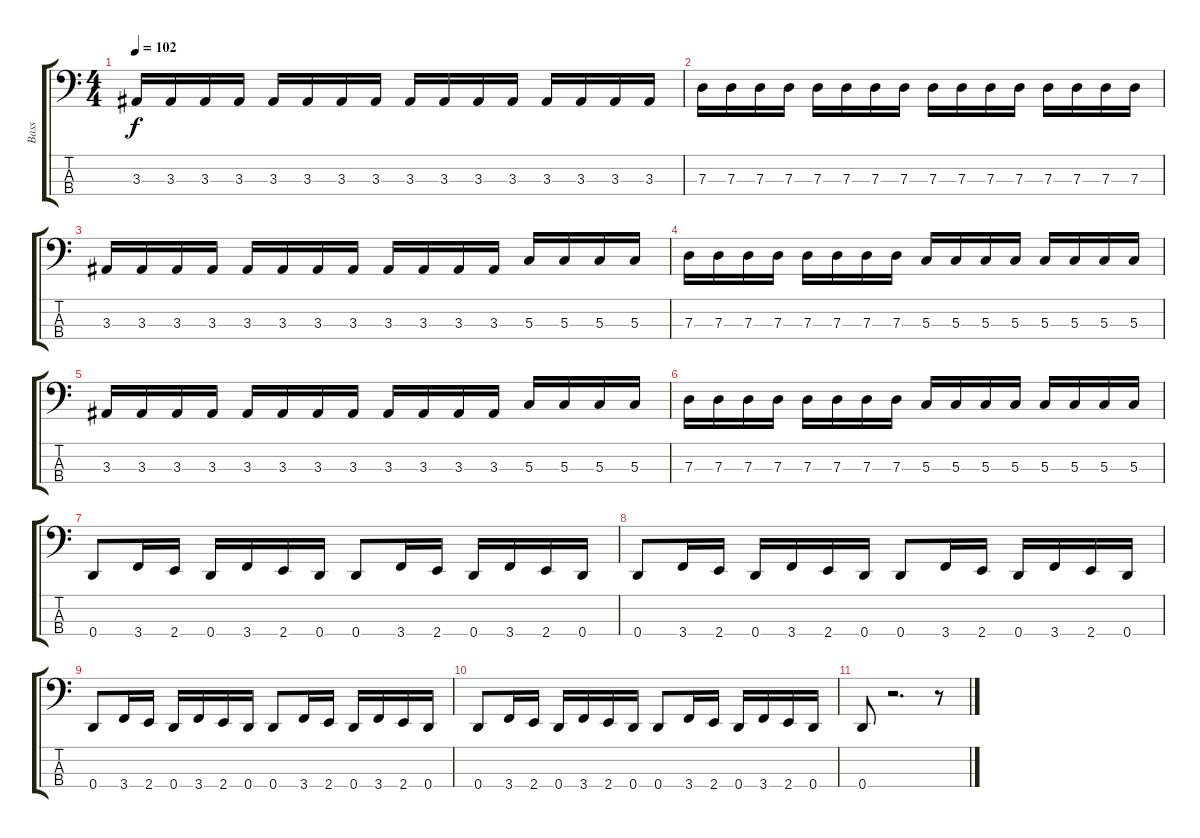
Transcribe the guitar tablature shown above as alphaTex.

\track ("Bass" "Bass") {instrument electricbasspick}
\staff {score tabs}
\tuning (F2 C2 G1 D1) {hide}
\ts (4 4)
\tempo 102
\clef f4
\ks c
3.3.16{dy f} 3.3.16 3.3.16 3.3.16 3.3.16 3.3.16 3.3.16 3.3.16 3.3.16 3.3.16 3.3.16 3.3.16 3.3.16 3.3.16 3.3.16 3.3.16 |
7.3.16 7.3.16 7.3.16 7.3.16 7.3.16 7.3.16 7.3.16 7.3.16 7.3.16 7.3.16 7.3.16 7.3.16 7.3.16 7.3.16 7.3.16 7.3.16 |
3.3.16 3.3.16 3.3.16 3.3.16 3.3.16 3.3.16 3.3.16 3.3.16 3.3.16 3.3.16 3.3.16 3.3.16 5.3.16 5.3.16 5.3.16 5.3.16 |
7.3.16 7.3.16 7.3.16 7.3.16 7.3.16 7.3.16 7.3.16 7.3.16 5.3.16 5.3.16 5.3.16 5.3.16 5.3.16 5.3.16 5.3.16 5.3.16 |
3.3.16 3.3.16 3.3.16 3.3.16 3.3.16 3.3.16 3.3.16 3.3.16 3.3.16 3.3.16 3.3.16 3.3.16 5.3.16 5.3.16 5.3.16 5.3.16 |
7.3.16 7.3.16 7.3.16 7.3.16 7.3.16 7.3.16 7.3.16 7.3.16 5.3.16 5.3.16 5.3.16 5.3.16 5.3.16 5.3.16 5.3.16 5.3.16 |
0.4.8 3.4.16 2.4.16 0.4.16 3.4.16 2.4.16 0.4.16 0.4.8 3.4.16 2.4.16 0.4.16 3.4.16 2.4.16 0.4.16 |
0.4.8 3.4.16 2.4.16 0.4.16 3.4.16 2.4.16 0.4.16 0.4.8 3.4.16 2.4.16 0.4.16 3.4.16 2.4.16 0.4.16 |
0.4.8 3.4.16 2.4.16 0.4.16 3.4.16 2.4.16 0.4.16 0.4.8 3.4.16 2.4.16 0.4.16 3.4.16 2.4.16 0.4.16 |
0.4.8 3.4.16 2.4.16 0.4.16 3.4.16 2.4.16 0.4.16 0.4.8 3.4.16 2.4.16 0.4.16 3.4.16 2.4.16 0.4.16 |
0.4.8 r.2{d} r.8
